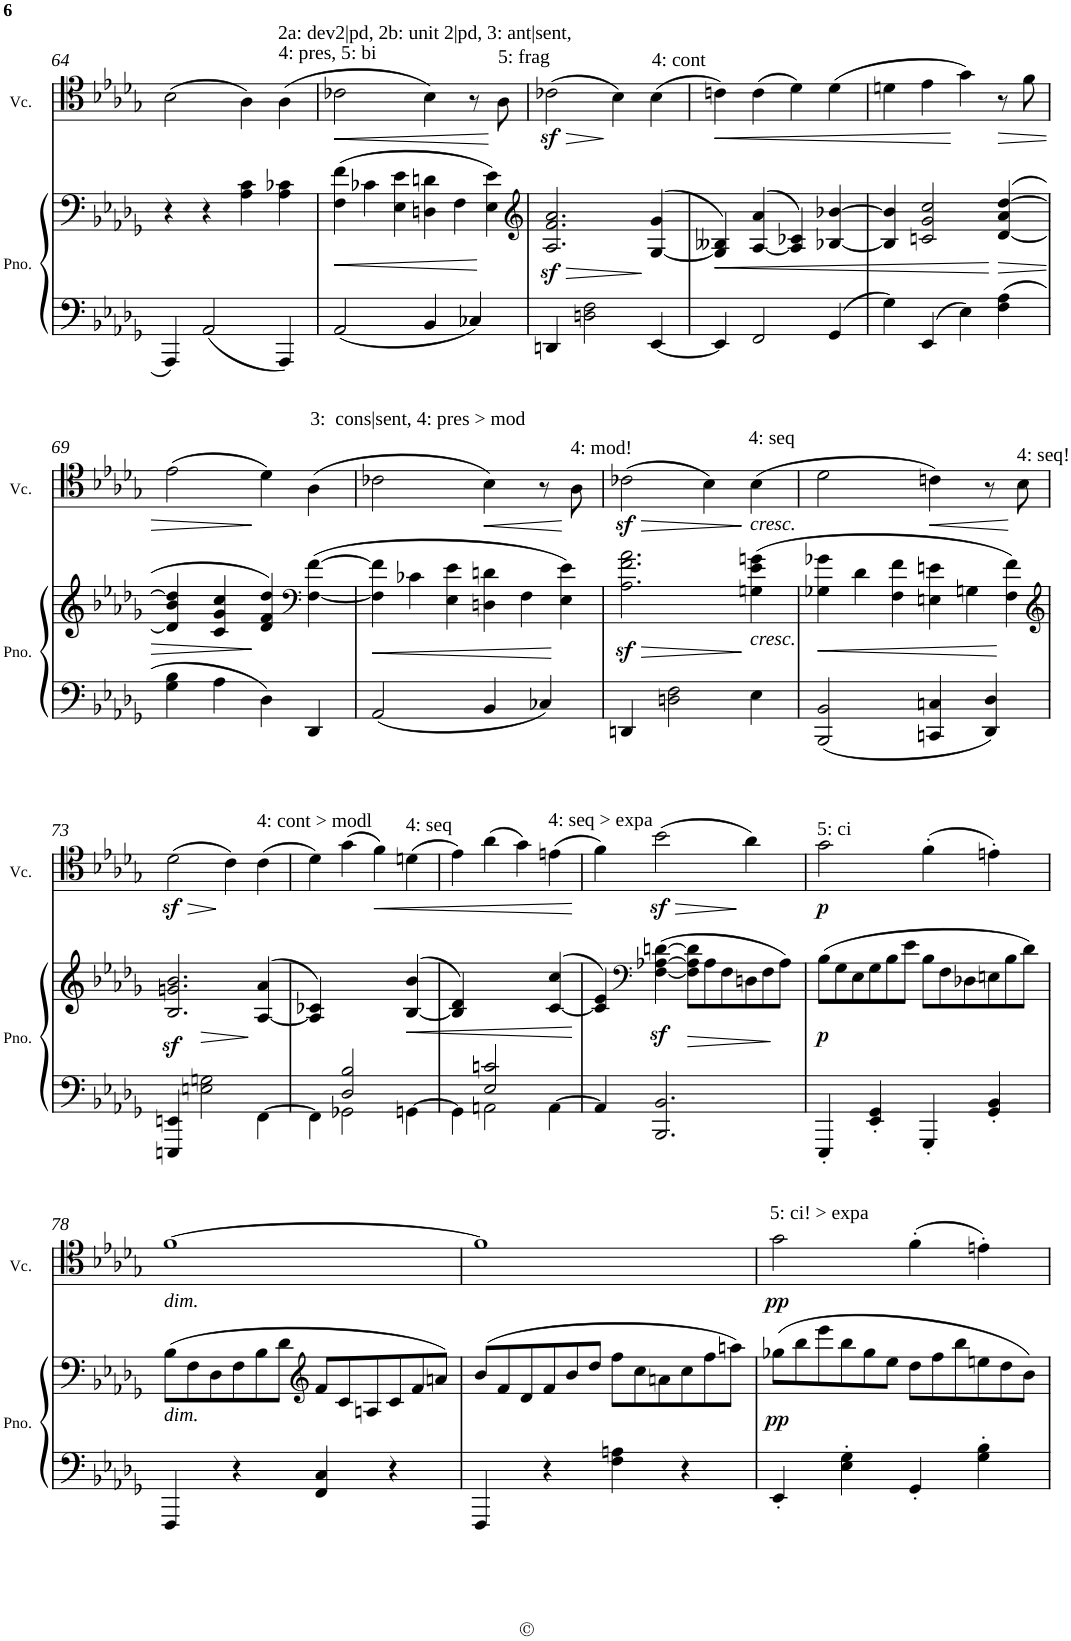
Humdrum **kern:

**kern	**kern	**dynam	**kern	**dynam
*part2	*part2	*part2	*part1	*part1
*staff3	*staff2	*staff2/3	*staff1	*staff1
*I"Piano	*	*	*I"Violoncello	*
*I'Pno.	*	*	*I'Vc.	*
!!LO:PB:g=z
*clefF4	*clefF4	*	*clefC4	*
*k[b-e-a-d-g-]	*k[b-e-a-d-g-]	*	*k[b-e-a-d-g-]	*
*b-:	*b-:	*	*b-:	*
*M2/2	*M2/2	*	*M2/2	*
*met(c|)	*met(c|)	*	*met(c|)	*
=64	=64	=64	=64	=64
4AAA-/	4r	.	(>2B-\	.
2AA-/	4r	.	.	.
.	4A-\ 4c\	.	4A-\)	.
!	!	!	!LO:TX:a:t=2a&colon; dev2|pd, 2b&colon; unit 2|pd, 3&colon; ant|sent,	!
!	!	!	!LO:TX:a:t=4&colon; pres, 5&colon; bi	!
4AAA-/	4A-\ 4c-X\	.	(>4A-\	.
=65	=65	=65	=65	=65
*	*Xtuplet	*	*	*
!	!	!LO:HP:b	!	!LO:HP:b
2AA-/	(>6F\ 6f\	<	2c-X\	<
.	6c-X\	.	.	.
.	6E-\ 6e-\	.	.	.
4BB-/	6Dn\ 6dn\	.	4B-\)	.
.	6F\	.	.	.
4C-X/	.	.	8r	.
.	6E-\ 6e-\)	.	.	.
!	!	!	!LO:TX:a:t=5&colon; frag	!
.	.	.	8A-\	[
=66	=66	=66	=66	=66
*	*clefG2	*	*	*
!	!	!LO:HP:b	!	!LO:HP:b
4DDn/	2.A-/z< 2.f/z< 2.a-/z<	>	(>2c-Xz<\	>
2Dn\ 2F\	.	.	.	.
.	.	.	4B-\)	]
!	!	!	!LO:TX:a:t=4&colon; cont	!
[4EE-/	(>[4G-/ 4g-/	[	(>4B-\	.
=67	=67	=67	=67	=67
!	!	!LO:HP:b	!	!LO:HP:b
4EE-/]	4G-/] 4B--X/)	<	4cn\)	<
2FF/	(>[4A-/ 4a-/	.	(>4c\	.
.	4A-/] 4c-X/)	.	4d-\)	.
4GG-/	[4B-X/ [4b-X/	.	(>4d-\	.
=68	=68	=68	=68	=68
4G-\	4B-/] 4b-/]	.	4dn\	.
4EE-/	2cn/ 2g-/ 2cc/	.	4e-\	.
4E-\	.	.	4g-\)	[
!	!	!LO:HP:n=1:b	!	!LO:HP:b
4F\ 4A-\	(>[4d-/ 4a-/ [4dd-/	] >	8r	>
.	.	.	8f\	.
!!LO:LB:g=z
=69	=69	=69	=69	=69
4G-\ 4B-\	4d-/] 4b-/ 4dd-/]	.	(>2e-\	.
4A-\	4c/ 4g-/ 4cc/	.	.	.
4D-\	4d-/ 4f/ 4dd-/)	[	4d-\)	]
*	*clefF4	*	*	*
!	!	!	!LO:TX:a:t=3&colon;  cons|sent, 4&colon; pres > mod	!
4DD-/	(>[4F\ [4f\	.	(>4A-\	.
=70	=70	=70	=70	=70
!	!	!LO:HP:b	!	!
2AA-/	6F\] 6f\]	<	2c-X\	.
.	6c-X\	.	.	.
.	6E-\ 6e-\	.	.	.
!	!	!	!	!LO:HP:b
4BB-/	6Dn\ 6dn\	.	4B-\)	<
.	6F\	.	.	.
4C-X/	.	.	8r	.
.	6E-\ 6e-\)	]	.	.
!	!	!	!LO:TX:a:t=4&colon; mod!	!
.	.	.	8A-\	[
=71	=71	=71	=71	=71
!	!	!LO:HP:b	!	!LO:HP:b
4DDn/	2.A-\z< 2.f\z< 2.a-\z<	>	(>2c-Xz<\	>
2Dn\ 2F\	.	.	.	.
.	.	.	4B-\)	.
!	!	!	!LO:TX:b:i:t=cresc.	!
!	!	!	!LO:TX:a:t=4&colon; seq	!
!	!LO:TX:b:i:t=cresc.	!	!	!
4E-\	(>4Gn\ 4e-\ 4gn\	[	(>4B-\	]
=72	=72	=72	=72	=72
!	!	!LO:HP:b	!	!
2BBB-/ 2BB-/	6G-X\ 6g-X\	<	2d-\	.
.	6d-\	.	.	.
.	6F\ 6f\	.	.	.
!	!	!	!	!LO:HP:b
4CCn/ 4Cn/	6En\ 6en\	.	4cn\)	<
.	6Gn\	.	.	.
4DD-/ 4D-/	.	.	8r	.
.	6F\ 6f\)	]	.	.
!	!	!	!LO:TX:a:t=4&colon; seq!	!
.	.	.	8B-\	[
!!LO:LB:g=z
=73	=73	=73	=73	=73
*	*clefG2	*	*	*
!	!	!	!	!LO:HP:b
4EEEn/ 4EEn/	2.B-/z< 2.gn/z< 2.b-/z<	.	(>2d-z<\	>
!	!	!LO:HP:b=2	!	!
2En\ 2Gn\	.	>	.	.
.	.	.	4c\)	]
!	!	!	!LO:TX:a:t=4&colon; cont > modl	!
[4FF\	(>[4A-/ 4a-/	[	(>4c\	.
=74	=74	=74	=74	=74
*^	*	*	*	*
4ryy	4FF\]	4A-/] 4c-X/)	.	4d-\)	.
2D-/ 2B-/	2GG-X\	2ryy	.	(>4g-\	.
!	!	!	!	!	!LO:HP:b
.	.	.	.	4f\)	<
!	!	!	!	!LO:TX:a:t=4&colon; seq	!
!	!	!	!LO:HP:b	!	!
4ryy	[4GGn\	(>[4B-/ 4b-/	<	(>4dn\	.
=75	=75	=75	=75	=75	=75
4ryy	4GG\]	4B-/] 4d-/)	.	4e-\)	.
2E-/ 2cn/	2AAn\	2ryy	.	(>4a-\	.
.	.	.	.	4g-\)	.
!	!	!	!	!LO:TX:a:t=4&colon; seq > expa	!
4ryy	[4AA\	(>[4c/ 4cc/	.	(>4en\	.
*v	*v	*	*	*	*
.	.	]	.	[
=76	=76	=76	=76	=76
4AA/]	4c/] 4e-/)	.	4f\)	.
*	*clefF4	*	*	*
!	!	!	!	!LO:HP:b
2.BBB-/ 2.BB-/	(>[4F\z< [4A-X\z< [4dn\z<	.	(>2b-z<\	>
.	12F\] 12A-\] 12d\]L	.	.	.
.	12A-\	.	.	.
.	12F\	.	.	.
.	12Dn\	.	4a-\)	]
.	12F\	.	.	.
.	12A-\J)	[	.	.
=77	=77	=77	=77	=77
!	!	!	!LO:TX:a:t=5&colon; ci	!
!	!	!LO:DY:b	!	!LO:DY:b
4EEE-'/	(>12B-\L	p	2g-\	p
.	12G-\	.	.	.
.	12E-\	.	.	.
4EE-/' 4GG-/'	12G-\	.	.	.
.	12B-\	.	.	.
.	12e-\J	.	.	.
4GGG-'/	12B-\L	.	(>4f'\	.
.	12F\	.	.	.
.	12D-X\	.	.	.
4GG-/' 4BB-/'	12En\	.	4en'\)	.
.	12B-\	.	.	.
.	12d-\J)	.	.	.
!!LO:LB:g=z
=78	=78	=78	=78	=78
!	!	!	!LO:TX:b:i:t=dim.	!
!	!LO:TX:b:i:t=dim.	!	!	!
4FFF/	(>12B-\L	.	[1f	.
.	12F\	.	.	.
.	12D-\	.	.	.
4r	12F\	.	.	.
.	12B-\	.	.	.
.	12d-\J	.	.	.
*	*clefG2	*	*	*
4FF/ 4C/	12f/L	.	.	.
.	12c/	.	.	.
.	12An/	.	.	.
4r	12c/	.	.	.
.	12f/	.	.	.
.	12an/J)	.	.	.
=79	=79	=79	=79	=79
4FFF/	(>12b-/L	.	1f]	.
.	12f/	.	.	.
.	12d-/	.	.	.
4r	12f/	.	.	.
.	12b-/	.	.	.
.	12dd-/J	.	.	.
4F\ 4An\	12ff\L	.	.	.
.	12cc\	.	.	.
.	12an\	.	.	.
4r	12cc\	.	.	.
.	12ff\	.	.	.
.	12aan\J)	.	.	.
=80	=80	=80	=80	=80
!	!	!	!LO:TX:a:t=5&colon; ci! > expa	!
!	!	!LO:DY:b	!	!LO:DY:b
4EE-'/	(>12gg-X\L	pp	2g-\	pp
.	12bb-\	.	.	.
.	12eee-\	.	.	.
4E-\' 4G-\'	12bb-\	.	.	.
.	12gg-\	.	.	.
.	12ee-\J	.	.	.
4GG-'/	12dd-\L	.	(>4f'\	.
.	12ff\	.	.	.
.	12bb-\	.	.	.
4G-\' 4B-\'	12een\	.	4en'\)	.
.	12dd-\	.	.	.
.	12b-\J)	.	.	.
=	=	=	=	=
*-	*-	*-	*-	*-
